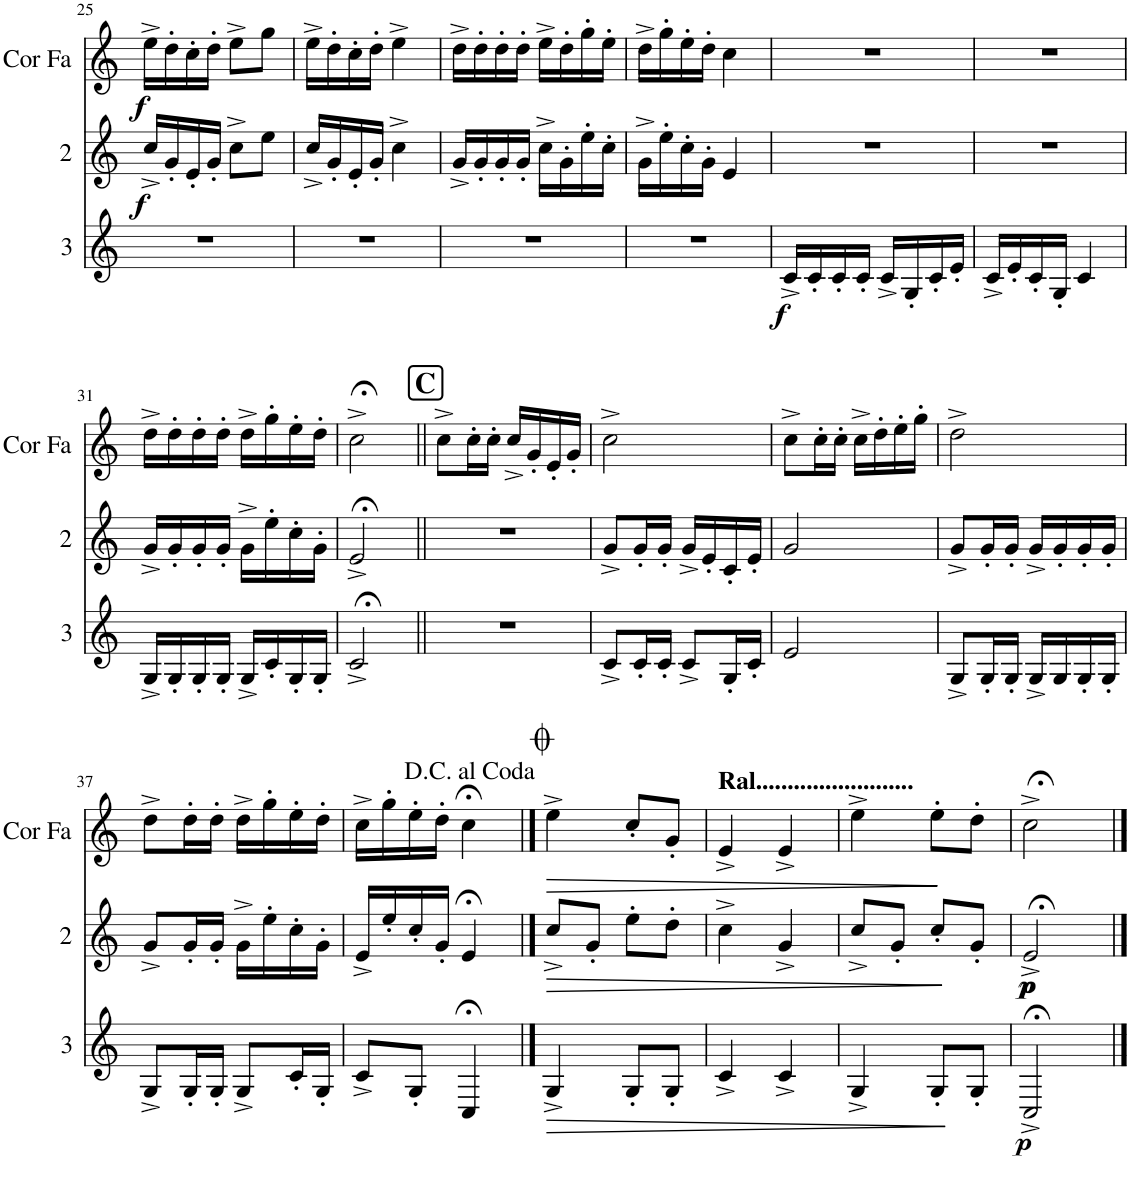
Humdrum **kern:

**kern	**dynam	**kern	**dynam	**kern	**dynam
*part3	*part3	*part2	*part2	*part1	*part1
*staff3	*staff3	*staff2	*staff2	*staff1	*staff1
*I"3	*	*I"2	*	*I"1	*
!!LO:PB:g=z
*clefG2	*	*clefG2	*	*clefG2	*
*Trd4c7	*	*Trd4c7	*	*Trd4c7	*
*k[]	*	*k[]	*	*k[]	*
*M2/4	*	*M2/4	*	*M2/4	*
=25	=25	=25	=25	=25	=25
!	!	!	!LO:DY:b	!	!LO:DY:b
2r	.	16cc^/LL	f	16ee^\LL	f
.	.	16g'/	.	16dd'\	.
.	.	16e'/	.	16cc'\	.
.	.	16g'/JJ	.	16dd'\JJ	.
.	.	8cc^\L	.	8ee^\L	.
.	.	8ee\J	.	8gg\J	.
=26	=26	=26	=26	=26	=26
2r	.	16cc^/LL	.	16ee^\LL	.
.	.	16g'/	.	16dd'\	.
.	.	16e'/	.	16cc'\	.
.	.	16g'/JJ	.	16dd'\JJ	.
.	.	4cc^\	.	4ee^\	.
=27	=27	=27	=27	=27	=27
2r	.	16g^/LL	.	16dd^\LL	.
.	.	16g'/	.	16dd'\	.
.	.	16g'/	.	16dd'\	.
.	.	16g'/JJ	.	16dd'\JJ	.
.	.	16cc^\LL	.	16ee^\LL	.
.	.	16g'\	.	16dd'\	.
.	.	16ee'\	.	16gg'\	.
.	.	16cc'\JJ	.	16ee'\JJ	.
=28	=28	=28	=28	=28	=28
2r	.	16g^\LL	.	16dd^\LL	.
.	.	16ee'\	.	16gg'\	.
.	.	16cc'\	.	16ee'\	.
.	.	16g'\JJ	.	16dd'\JJ	.
.	.	4e/	.	4cc\	.
=29	=29	=29	=29	=29	=29
!	!LO:DY:b	!	!	!	!
16c^/LL	f	2r	.	2r	.
16c'/	.	.	.	.	.
16c'/	.	.	.	.	.
16c'/JJ	.	.	.	.	.
16c^/LL	.	.	.	.	.
16G'/	.	.	.	.	.
16c'/	.	.	.	.	.
16e'/JJ	.	.	.	.	.
=30	=30	=30	=30	=30	=30
16c^/LL	.	2r	.	2r	.
16e'/	.	.	.	.	.
16c'/	.	.	.	.	.
16G'/JJ	.	.	.	.	.
4c/	.	.	.	.	.
!!LO:LB:g=z
=31	=31	=31	=31	=31	=31
16G^/LL	.	16g^/LL	.	16dd^\LL	.
16G'/	.	16g'/	.	16dd'\	.
16G'/	.	16g'/	.	16dd'\	.
16G'/JJ	.	16g'/JJ	.	16dd'\JJ	.
16G^/LL	.	16g^\LL	.	16dd^\LL	.
16c'/	.	16ee'\	.	16gg'\	.
16G'/	.	16cc'\	.	16ee'\	.
16G'/JJ	.	16g'\JJ	.	16dd'\JJ	.
=32	=32	=32	=32	=32	=32
2c;<^/	.	2e;<^/	.	2cc;<^\	.
!!LO:REH:place=s1:a:B:cj:fs=14:t=C
=33||	=33||	=33||	=33||	=33||	=33||
2r	.	2r	.	8cc^\L	.
.	.	.	.	16cc'\L	.
.	.	.	.	16cc'\JJ	.
.	.	.	.	16cc^/LL	.
.	.	.	.	16g'/	.
.	.	.	.	16e'/	.
.	.	.	.	16g'/JJ	.
=34	=34	=34	=34	=34	=34
8c^/L	.	8g^/L	.	2cc^\	.
16c'/L	.	16g'/L	.	.	.
16c'/JJ	.	16g'/JJ	.	.	.
8c^/L	.	16g^/LL	.	.	.
.	.	16e'/	.	.	.
16G'/L	.	16c'/	.	.	.
16c'/JJ	.	16e'/JJ	.	.	.
=35	=35	=35	=35	=35	=35
2e/	.	2g/	.	8cc^\L	.
.	.	.	.	16cc'\L	.
.	.	.	.	16cc'\JJ	.
.	.	.	.	16cc^\LL	.
.	.	.	.	16dd'\	.
.	.	.	.	16ee'\	.
.	.	.	.	16gg'\JJ	.
=36	=36	=36	=36	=36	=36
8G^/L	.	8g^/L	.	2dd^\	.
16G'/L	.	16g'/L	.	.	.
16G'/JJ	.	16g'/JJ	.	.	.
16G^/LL	.	16g^/LL	.	.	.
16G/	.	16g'/	.	.	.
16G'/	.	16g'/	.	.	.
16G'/JJ	.	16g'/JJ	.	.	.
!!LO:LB:g=z
=37	=37	=37	=37	=37	=37
8G^/L	.	8g^/L	.	8dd^\L	.
16G'/L	.	16g'/L	.	16dd'\L	.
16G'/JJ	.	16g'/JJ	.	16dd'\JJ	.
8G^/L	.	16g^\LL	.	16dd^\LL	.
.	.	16ee'\	.	16gg'\	.
16c'/L	.	16cc'\	.	16ee'\	.
16G'/JJ	.	16g'\JJ	.	16dd'\JJ	.
=38	=38	=38	=38	=38	=38
8c^/L	.	16e^/LL	.	16cc^\LL	.
.	.	16ee'/	.	16gg'\	.
8G'/J	.	16cc'/	.	16ee'\	.
.	.	16g'/JJ	.	16dd'\JJ	.
4C;</	.	4e;</	.	4cc;<\	.
==39	==39	==39	==39	==39	==39
!	!LO:HP:b	!	!LO:HP:b	!	!LO:HP:b
4G^/	>	8cc^/L	>	4ee^\	>
.	.	8g'/J	.	.	.
8G'/L	.	8ee'\L	.	8cc'/L	.
8G'/J	.	8dd'\J	.	8g'/J	.
.	]	.	]	.	]
=40	=40	=40	=40	=40	=40
!	!	!	!	!LO:TX:a:B:t=Ral.........................	!
4c^/	.	4cc^\	.	4e^/	.
4c^/	.	4g^/	.	4e^/	.
=41	=41	=41	=41	=41	=41
4G^/	.	8cc^/L	.	4ee^\	.
.	.	8g'/J	.	.	.
8G'/L	.	8cc'/L	.	8ee'\L	.
8G'/J	.	8g'/J	.	8dd'\J	.
=42	=42	=42	=42	=42	=42
!	!LO:DY:b	!	!LO:DY:b	!	!
!	!	!	!LO:DY:n=1:b	!	!
2C;<^/	p	2e;<^/	p p	2cc;<^\	.
==	==	==	==	==	==
*-	*-	*-	*-	*-	*-
